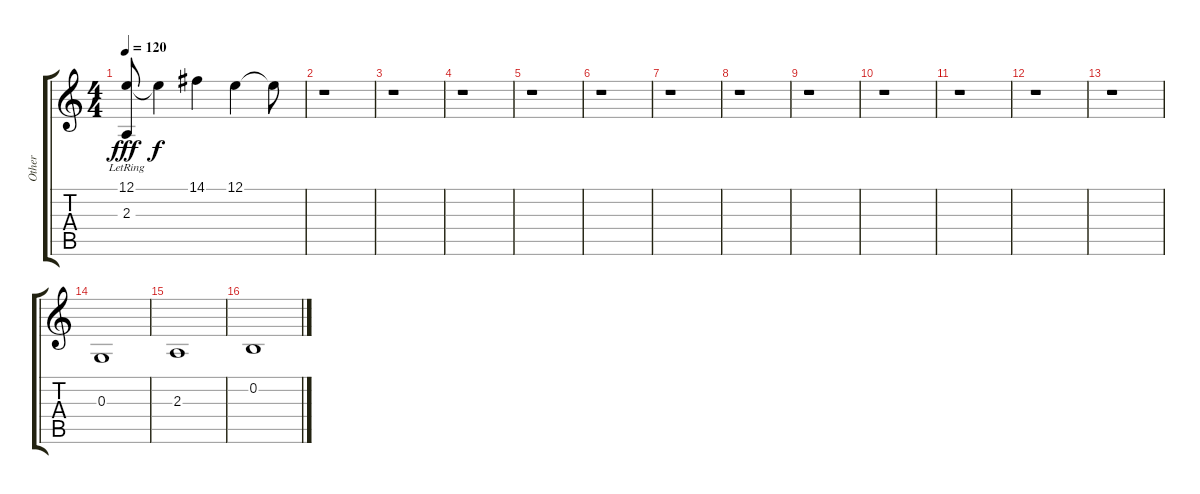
\track ("Other" "Other") {instrument vibraphone}
\staff {score tabs}
\tuning (E4 B3 G3 D3 A2 E2) {hide}
\ts (4 4)
\tempo 120
\clef g2
\ks c
(12.1 2.3{lr}).8{dy fff} 12.1{t}.4{dy f} 14.1.4 12.1.4 12.1{t}.8 |
r.1 |
r.1 |
r.1 |
r.1 |
r.1 |
r.1 |
r.1 |
r.1 |
r.1 |
r.1 |
r.1 |
r.1 |
0.3.1{instrument choiraahs} |
2.3.1 |
0.2.1
